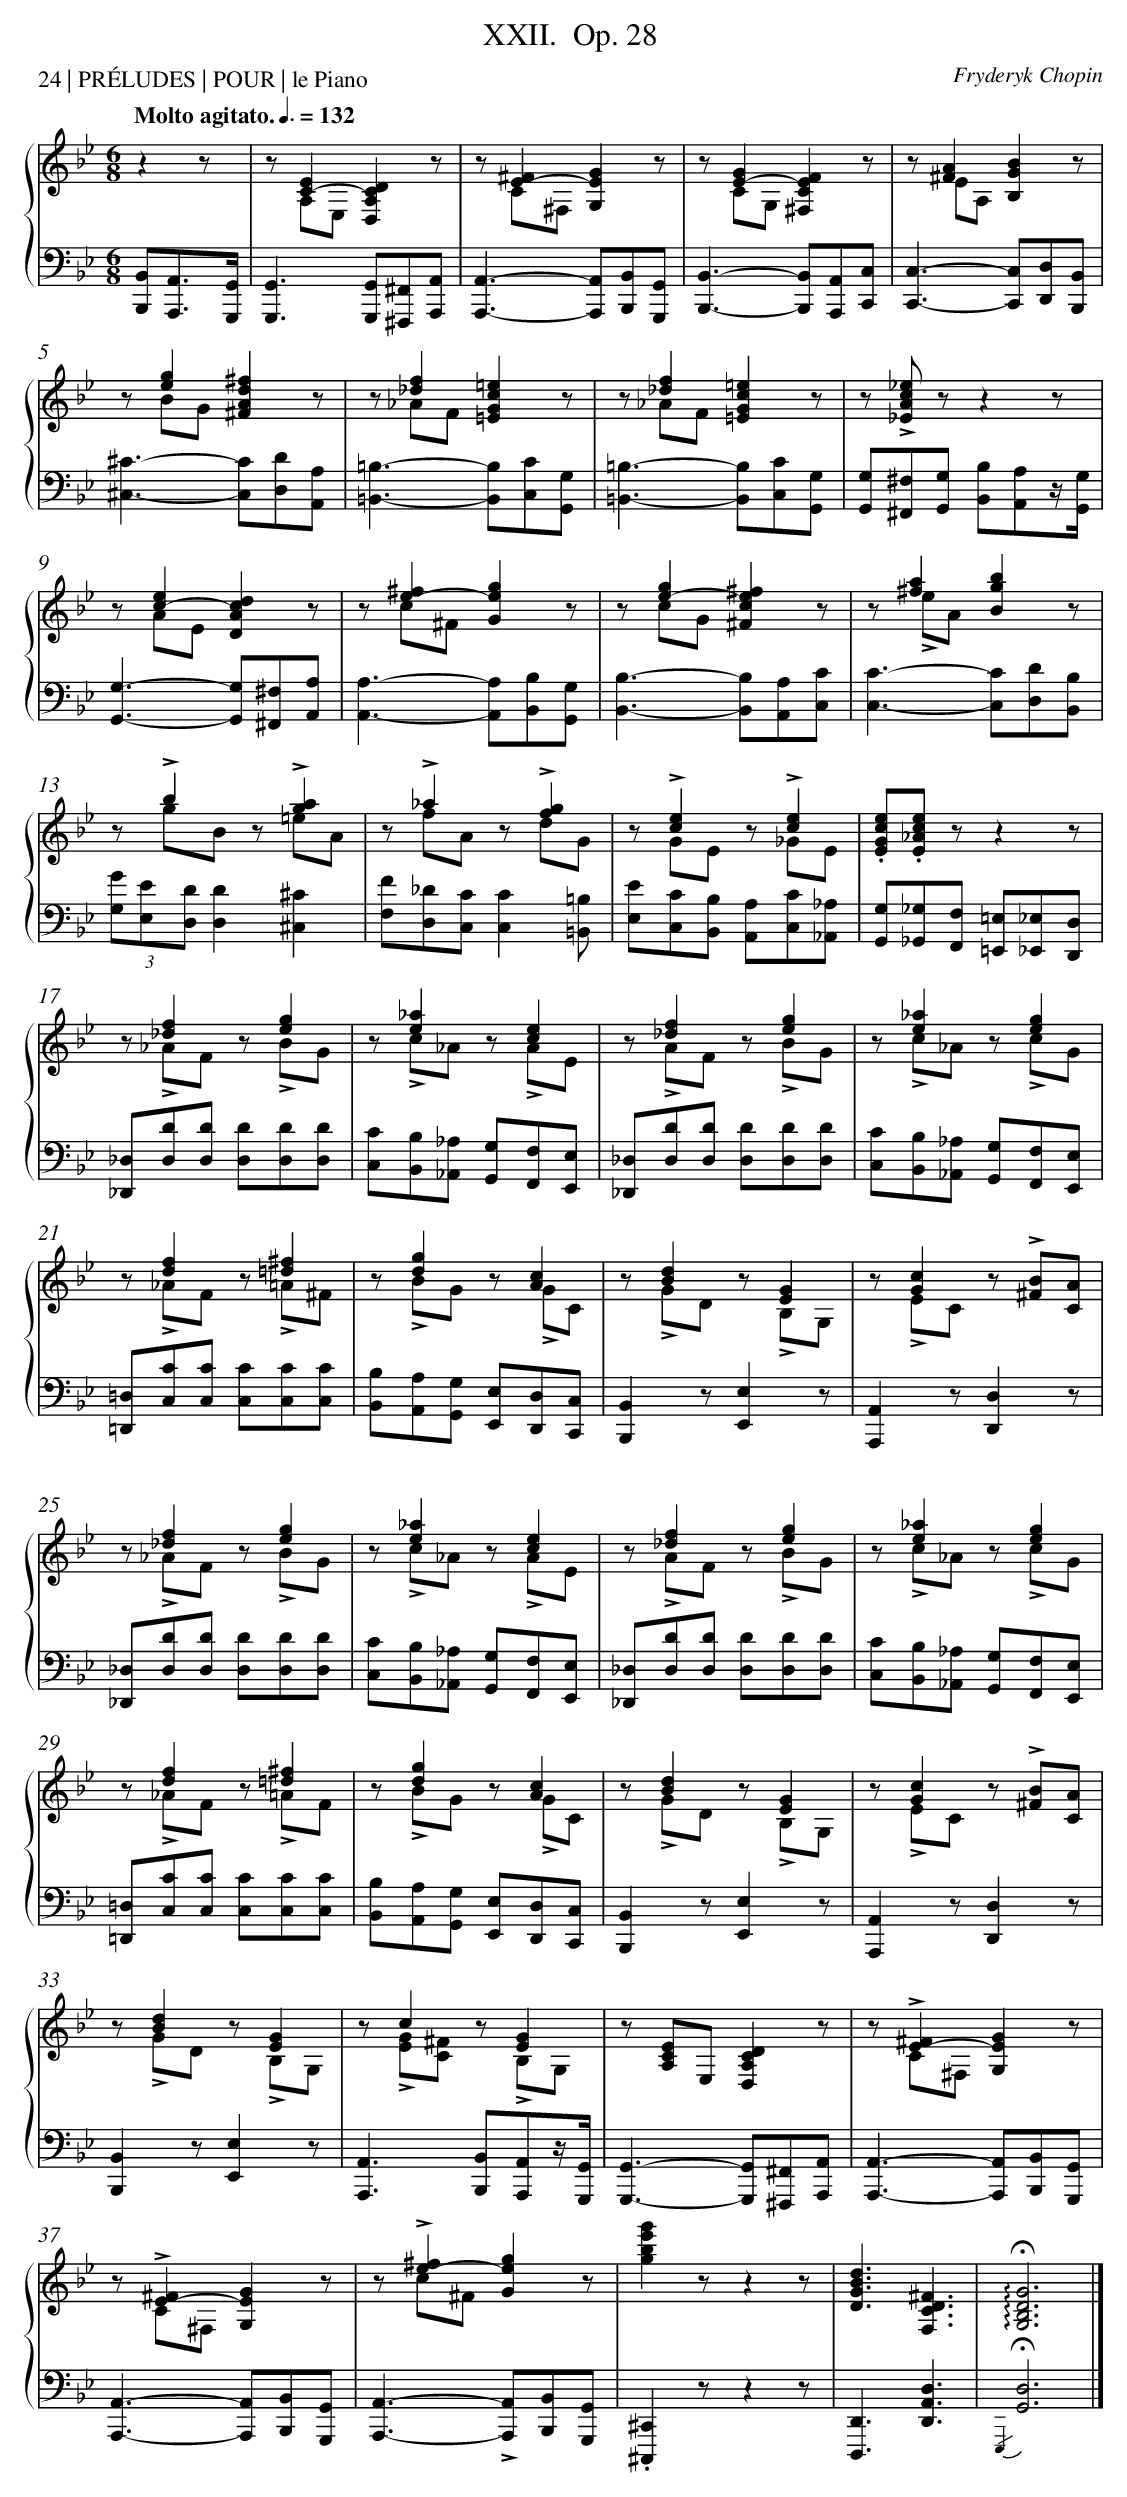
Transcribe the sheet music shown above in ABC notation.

X:1
T: XXII.	 Op. 28
C: Fryderyk Chopin
L: 1/8
M: 6/8
P: 24 | PRÉLUDES | POUR | le Piano
Q: "Molto agitato." 3/8=132
%%staves {1 2}
V: 1 clef=treble
V: 2 clef=bass
K: Bb
[V:1] z2z [I:setbarnb 1]|
[V:2] [B,,B,,,][A,,3/A,,,3/][G,,/G,,,/] |
[V:1] z[E2C2-][D2C2A,2D,2]z & x A,E,x3 |
[V:2] [G,,2G,,,2]>[G,,2G,,,2][^F,,^F,,,][A,,A,,,] |
[V:1] z[^F2E2-][G2E2G,2]z & x C^F,x3 |
[V:2] [A,,2A,,,2]>-[A,,2A,,,2][B,,B,,,][G,,G,,,] |
[V:1] z[G2E2-][F2E2C2^F,2]z & x CG,x3 |
[V:2] [B,,2B,,,2]>-[B,,2B,,,2][A,,A,,,][C,C,,] |
[V:1] z[A2^F2][B2G2B,2]z & x EA,x3 |
[V:2] [C,2C,,2]>-[C,2C,,2][D,D,,][B,,B,,,] |
[V:1] z[g2e2][^f2d2A2^F2]z & x BGx3 |
[V:2] [^C2^C,2]>-[C2C,2][DD,][A,A,,] |
[V:1] z[f2_d2][=e2c2G2=E2]z & x _AFx3 |
[V:2] [=B,2=B,,2]>-[B,2B,,2][CC,][G,G,,] |
[V:1] z[f2_d2][=e2c2G2=E2]z & x _AFx3 |
[V:2] [=B,2=B,,2]>-[B,2B,,2][CC,][G,G,,] |
[V:1] z !accent![_ecA_E] zz2z |
[V:2] [G,G,,][^F,^F,,][G,G,,] [B,B,,][A,A,,]z/[G,/G,,/] |
[V:1] z[e2c2-][d2c2A2D2]z & x AEx3 |
[V:2] [G,2G,,2]>-[G,2G,,2][^F,^F,,][A,A,,] |
[V:1] z[^f2e2-][g2e2G2]z & x c^Fx3 |
[V:2] [A,2A,,2]>-[A,2A,,2][B,B,,][G,G,,] |
[V:1] x[g2e2-][^f2e2c2^F2]z & z cGx3 |
[V:2] [B,2B,,2]>-[B,2B,,2][A,A,,][CC,] |
[V:1] z[a2^f2][b2g2B2]z & x !accent!eAx3 |
[V:2] [C2C,2]>-[C2C,2][DD,][B,B,,] |
[V:1] z!accent!b2z!accent![a2g2] & x gB x =eA |
[V:2] (3[GG,][EE,][DD,][D2D,2][^C2^C,2] |
[V:1] z!accent!_a2z!accent![g2f2] & x fA x dG |
[V:2] [FF,][_DD,][CC,][C2C,2][=B,=B,,] |
[V:1] z!accent![e2c2]z!accent![e2c2] & x GE x _GE |
[V:2] [EE,][CC,][B,B,,] [A,A,,][CC,][_A,_A,,] |
[V:1] .[ecGE].[ec_AE] zz2z |
[V:2] [G,G,,][_G,_G,,][F,F,,] [=E,=E,,][_E,_E,,][D,D,,] |
[V:1] z[f2_d2]z[g2e2] & x !accent!_AF x !accent!BG |
[V:2] [_D,_D,,][DD,][DD,] [DD,][DD,][DD,] |
[V:1] z[_a2e2]z[e2c2] & x !accent!c_A x !accent!AE |
[V:2] [CC,][B,B,,][_A,_A,,] [G,G,,][F,F,,][E,E,,] |
[V:1] z[f2_d2]z[g2e2] & x !accent!AF x !accent!BG |
[V:2] [_D,_D,,][DD,][DD,] [DD,][DD,][DD,] |
[V:1] z[_a2e2]z[g2e2] & x !accent!c_A x !accent!cG |
[V:2] [CC,][B,B,,][_A,_A,,] [G,G,,][F,F,,][E,E,,] |
[V:1] z[f2d2]z[^f2=d2] & x !accent!_AF x !accent!=A^F |
[V:2] [=D,=D,,][CC,][CC,] [CC,][CC,][CC,] |
[V:1] z[g2d2]z[c2A2] & x !accent!BG x !accent!GC |
[V:2] [B,B,,][A,A,,][G,G,,] [E,E,,][D,D,,][C,C,,] |
[V:1] z[d2B2]z[G2E2] & x !accent!GD x !accent!B,G, |
[V:2] [B,,2B,,,2]z[E,2E,,2]z |
[V:1] z[c2G2]z !accent![B^F][AC] & x !accent!ECx3 |
[V:2] [A,,2A,,,2]z[D,2D,,2]z |
[V:1] z[f2_d2]z[g2e2] & x !accent!_AF x !accent!BG |
[V:2] [_D,_D,,][DD,][DD,] [DD,][DD,][DD,] |
[V:1] z[_a2e2]z[e2c2] & x !accent!c_A x !accent!AE |
[V:2] [CC,][B,B,,][_A,_A,,] [G,G,,][F,F,,][E,E,,] |
[V:1] z[f2_d2]z[g2e2] & x !accent!AF x !accent!BG |
[V:2] [_D,_D,,][DD,][DD,] [DD,][DD,][DD,] |
[V:1] z[_a2e2]z[g2e2] & x !accent!c_A x !accent!cG |
[V:2] [CC,][B,B,,][_A,_A,,] [G,G,,][F,F,,][E,E,,] |
[V:1] z[f2d2]z[^f2=d2] & x !accent!_AF x !accent!=AF |
[V:2] [=D,=D,,][CC,][CC,] [CC,][CC,][CC,] |
[V:1] z[g2d2]z[c2A2] & x !accent!BG x !accent!GC |
[V:2] [B,B,,][A,A,,][G,G,,] [E,E,,][D,D,,][C,C,,] |
[V:1] z[d2B2]z[G2E2] & x !accent!GD x !accent!B,G, |
[V:2] [B,,2B,,,2]z[E,2E,,2]z |
[V:1] z[c2G2]z !accent![B^F][AC] & x !accent!ECx3 |
[V:2] [A,,2A,,,2]z[D,2D,,2]z |
[V:1] z[d2B2]z[G2E2] & x !accent!GD x !accent!B,G, |
[V:2] [B,,2B,,,2]z[E,2E,,2]z |
[V:1] zc2z[G2E2] & x !accent![GE][^FC] x !accent!B,G, |
[V:2] [A,,2A,,,2]>[B,,2B,,,2][A,,A,,,]z/[G,,/G,,,/] |
[V:1] z [EC-A,]E,[D2C2A,2D,2]z & xx2x3 |
[V:2] [G,,2G,,,2]>-[G,,2G,,,2][^F,,^F,,,][A,,A,,,] |
[V:1] z!accent![^F2E2-][G2E2G,2]z & x C^F,x3 |
[V:2] [A,,2A,,,2]>-[A,,2A,,,2][B,,B,,,][G,,G,,,] |
[V:1] z!accent![^F2E2-][G2E2G,2]z & x C^F,x3 |
[V:2] [A,,2A,,,2]>-[A,,2A,,,2][B,,B,,,][G,,G,,,] |
[V:1] z!accent![^f2e2-][g2e2G2]z & x c^Fx3 |
[V:2] [A,,2A,,,2]>-!accent![A,,2A,,,2][B,,B,,,][G,,G,,,] |
[V:1] [g'2e'2b2g2]zz2z |
[V:2] .[^C,,2^C,,,2]zz2z |
[V:1] [d3B3G3D3][^F3D3C3F,3] |
[V:2] [D,,3D,,,3][D,3A,,3D,,3] |
[V:1] !fermata!!arpeggio![G6D6B,6G,6] |]
[V:2] {/E,,,2}!fermata![D,6G,,6] |]
